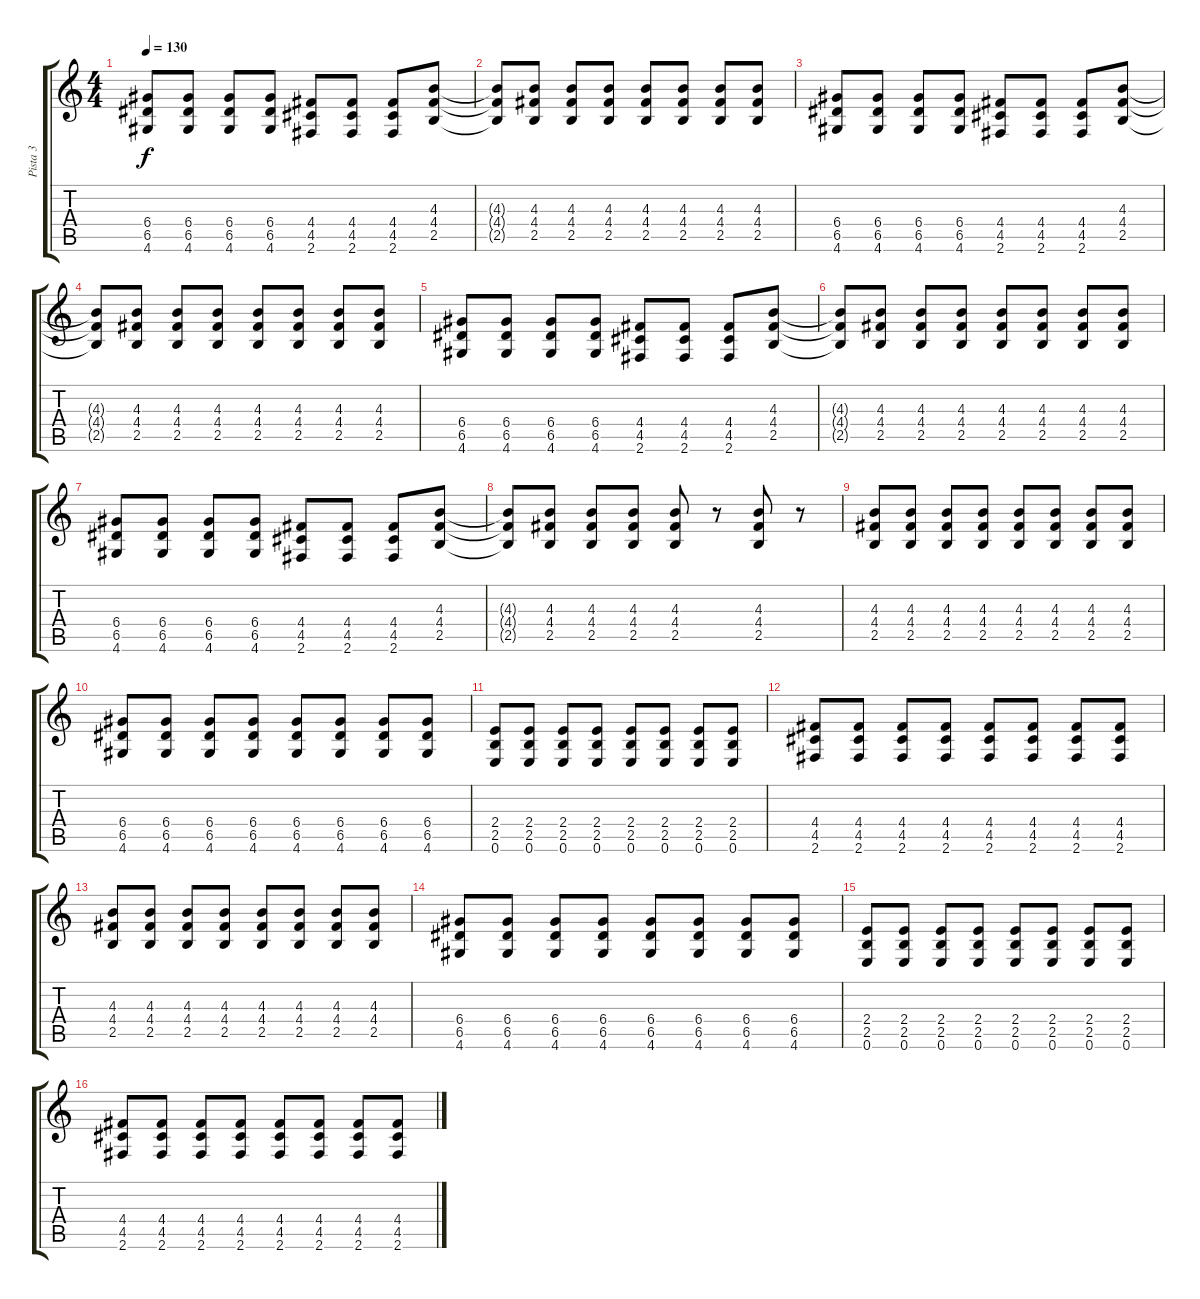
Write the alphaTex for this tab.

\track ("Pista 3" "Pista 3") {instrument distortionguitar}
\staff {score tabs}
\tuning (E4 B3 G3 D3 A2 E2) {hide}
\ts (4 4)
\tempo 130
\clef g2
\ks c
(6.4 6.5 4.6).8{dy f volume 11} (6.4 6.5 4.6).8 (6.4 6.5 4.6).8 (6.4 6.5 4.6).8 (4.4 4.5 2.6).8 (4.4 4.5 2.6).8 (4.4 4.5 2.6).8 (4.3 4.4 2.5).8 |
(4.3{t} 4.4{t} 2.5{t}).8 (4.3 4.4 2.5).8 (4.3 4.4 2.5).8 (4.3 4.4 2.5).8 (4.3 4.4 2.5).8 (4.3 4.4 2.5).8 (4.3 4.4 2.5).8 (4.3 4.4 2.5).8 |
(6.4 6.5 4.6).8 (6.4 6.5 4.6).8 (6.4 6.5 4.6).8 (6.4 6.5 4.6).8 (4.4 4.5 2.6).8 (4.4 4.5 2.6).8 (4.4 4.5 2.6).8 (4.3 4.4 2.5).8 |
(4.3{t} 4.4{t} 2.5{t}).8 (4.3 4.4 2.5).8 (4.3 4.4 2.5).8 (4.3 4.4 2.5).8 (4.3 4.4 2.5).8 (4.3 4.4 2.5).8 (4.3 4.4 2.5).8 (4.3 4.4 2.5).8 |
(6.4 6.5 4.6).8 (6.4 6.5 4.6).8 (6.4 6.5 4.6).8 (6.4 6.5 4.6).8 (4.4 4.5 2.6).8 (4.4 4.5 2.6).8 (4.4 4.5 2.6).8 (4.3 4.4 2.5).8 |
(4.3{t} 4.4{t} 2.5{t}).8 (4.3 4.4 2.5).8 (4.3 4.4 2.5).8 (4.3 4.4 2.5).8 (4.3 4.4 2.5).8 (4.3 4.4 2.5).8 (4.3 4.4 2.5).8 (4.3 4.4 2.5).8 |
(6.4 6.5 4.6).8 (6.4 6.5 4.6).8 (6.4 6.5 4.6).8 (6.4 6.5 4.6).8 (4.4 4.5 2.6).8 (4.4 4.5 2.6).8 (4.4 4.5 2.6).8 (4.3 4.4 2.5).8 |
(4.3{t} 4.4{t} 2.5{t}).8 (4.3 4.4 2.5).8 (4.3 4.4 2.5).8 (4.3 4.4 2.5).8 (4.3 4.4 2.5).8 r.8 (4.3 4.4 2.5).8 r.8 |
(4.3 4.4 2.5).8{volume 13} (4.3 4.4 2.5).8 (4.3 4.4 2.5).8 (4.3 4.4 2.5).8 (4.3 4.4 2.5).8 (4.3 4.4 2.5).8 (4.3 4.4 2.5).8 (4.3 4.4 2.5).8 |
(6.4 6.5 4.6).8 (6.4 6.5 4.6).8 (6.4 6.5 4.6).8 (6.4 6.5 4.6).8 (6.4 6.5 4.6).8 (6.4 6.5 4.6).8 (6.4 6.5 4.6).8 (6.4 6.5 4.6).8 |
(2.4 2.5 0.6).8 (2.4 2.5 0.6).8 (2.4 2.5 0.6).8 (2.4 2.5 0.6).8 (2.4 2.5 0.6).8 (2.4 2.5 0.6).8 (2.4 2.5 0.6).8 (2.4 2.5 0.6).8 |
(4.4 4.5 2.6).8 (4.4 4.5 2.6).8 (4.4 4.5 2.6).8 (4.4 4.5 2.6).8 (4.4 4.5 2.6).8 (4.4 4.5 2.6).8 (4.4 4.5 2.6).8 (4.4 4.5 2.6).8 |
(4.3 4.4 2.5).8 (4.3 4.4 2.5).8 (4.3 4.4 2.5).8 (4.3 4.4 2.5).8 (4.3 4.4 2.5).8 (4.3 4.4 2.5).8 (4.3 4.4 2.5).8 (4.3 4.4 2.5).8 |
(6.4 6.5 4.6).8 (6.4 6.5 4.6).8 (6.4 6.5 4.6).8 (6.4 6.5 4.6).8 (6.4 6.5 4.6).8 (6.4 6.5 4.6).8 (6.4 6.5 4.6).8 (6.4 6.5 4.6).8 |
(2.4 2.5 0.6).8 (2.4 2.5 0.6).8 (2.4 2.5 0.6).8 (2.4 2.5 0.6).8 (2.4 2.5 0.6).8 (2.4 2.5 0.6).8 (2.4 2.5 0.6).8 (2.4 2.5 0.6).8 |
(4.4 4.5 2.6).8 (4.4 4.5 2.6).8 (4.4 4.5 2.6).8 (4.4 4.5 2.6).8 (4.4 4.5 2.6).8 (4.4 4.5 2.6).8 (4.4 4.5 2.6).8 (4.4 4.5 2.6).8
